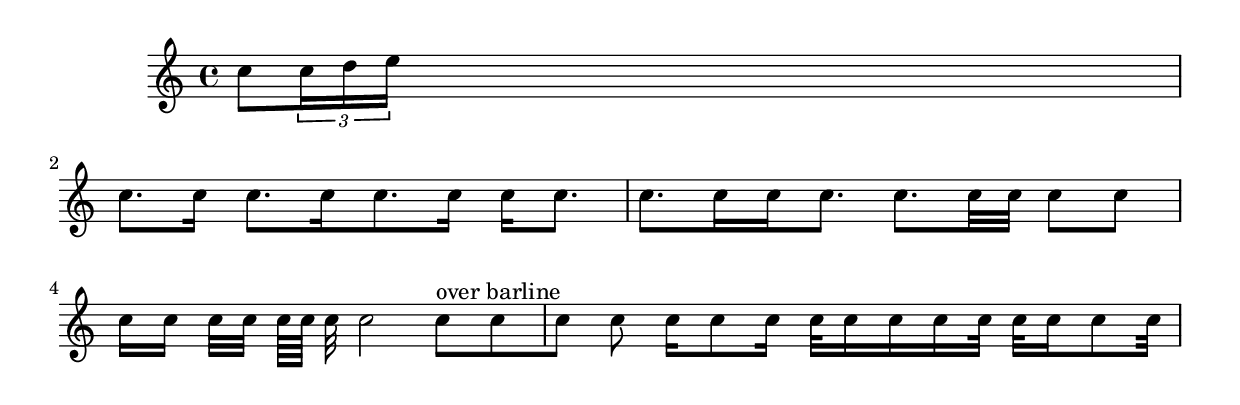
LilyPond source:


\version "2.19.21"

\header{
texidoc="
Beaming is generated automatically. Beams may cross bar lines. In that
case, line breaks are forbidden.
"
}

\context Staff  \relative  {

  c''8[ \tuplet 3/2 { c16 d e] }
  s4*3
  
  c8.[ c16]
  c8.[ c16 c8.  c16]
  c16[ c8.] |
  c8.[ c16  c16  c8.]
  c8.[ c32  c32]
  c8[ c8] |
  c16[ c16]
  c32[ c32]
  c64[ c64]	
  c32
  c2

  c8[^"over barline" c c] c8 
  c16[ c8 c16]
  c32[ c16 c16 c16 c32]
  c32[ c16 c8 c32]		 % hmm ?
  
}

